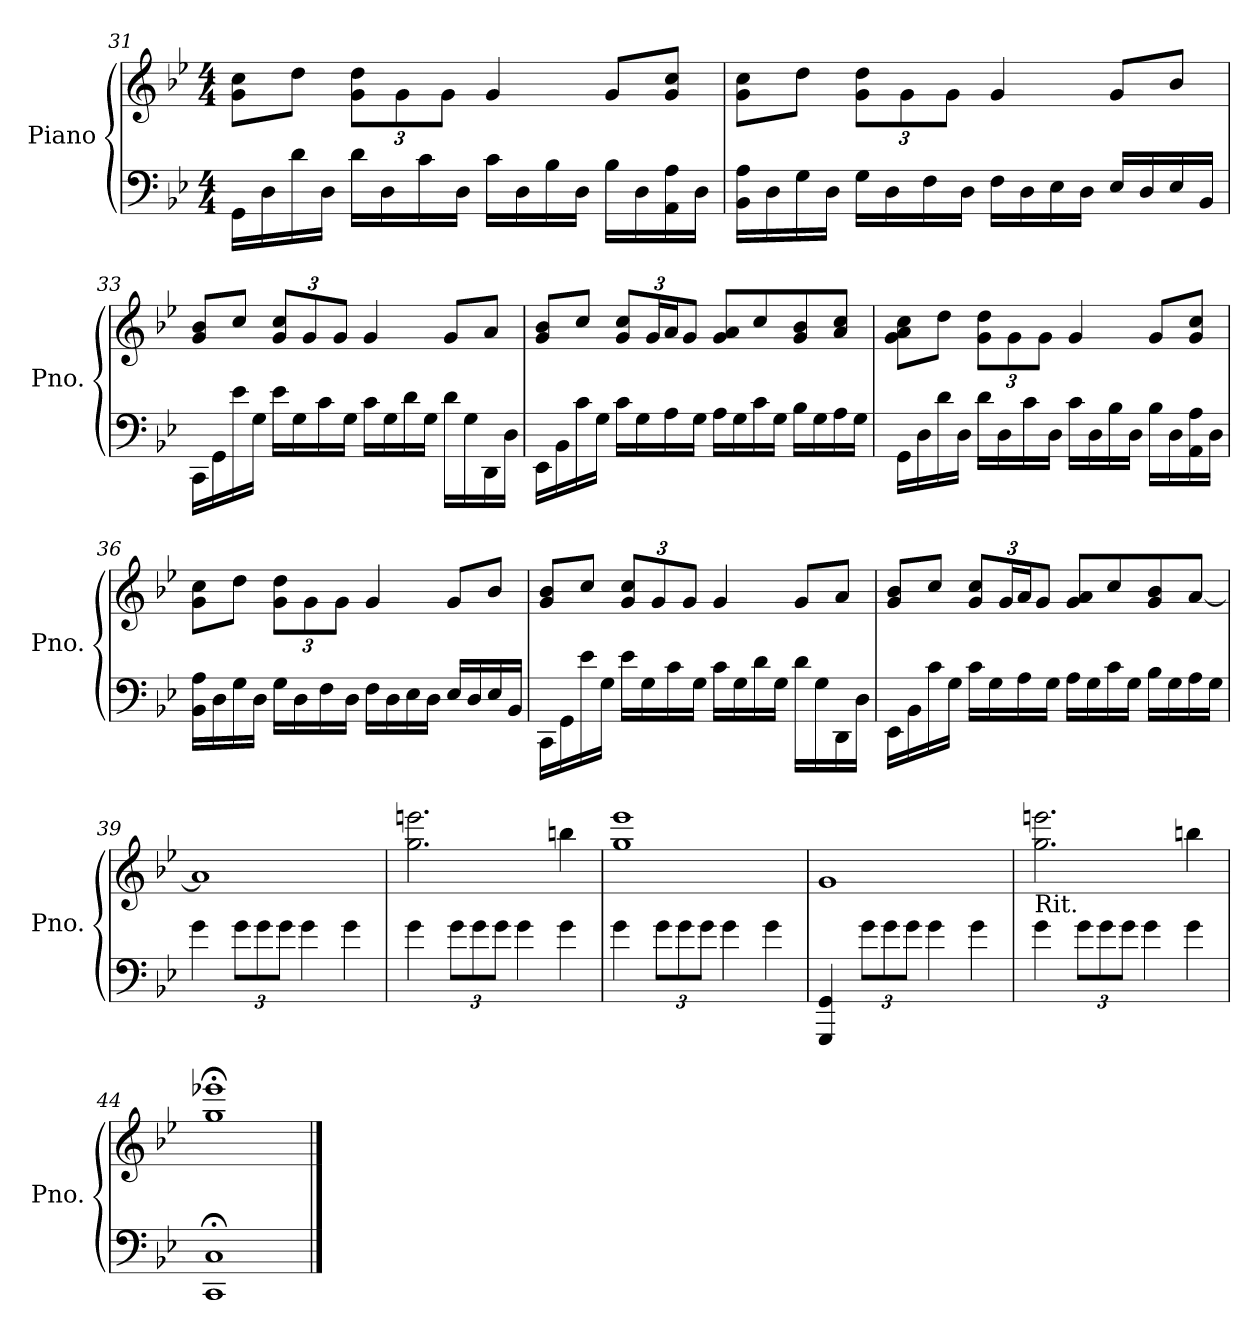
**kern	**kern
*part1	*part1
*staff2	*staff1
*I"Piano	*
*I'Pno.	*
!!LO:PB:g=z
*clefF4	*clefG2
*k[b-e-]	*k[b-e-]
*M4/4	*M4/4
=31	=31
16GG\LL	8g\ 8cc\L
16D\	.
16d\	8dd\J
16D\JJ	.
*	*Xbrackettup
16d\LL	12g\ 12dd\L
16D\	.
.	12g\
16c\	.
.	12g\J
16D\JJ	.
16c\LL	4g/
16D\	.
16B-\	.
16D\JJ	.
16B-\LL	8g/L
16D\	.
16AA\ 16A\	8g/ 8cc/J
16D\JJ	.
=32	=32
16BB-\ 16A\LL	8g\ 8cc\L
16D\	.
16G\	8dd\J
16D\JJ	.
16G\LL	12g\ 12dd\L
16D\	.
.	12g\
16F\	.
.	12g\J
16D\JJ	.
16F\LL	4g/
16D\	.
16E-\	.
16D\JJ	.
16E-/LL	8g/L
16D/	.
16E-/	8b-/J
16BB-/JJ	.
=33	=33
16CC\LL	8g/ 8b-/L
16GG\	.
16e-\	8cc/J
16G\JJ	.
16e-\LL	12g/ 12cc/L
16G\	.
.	12g/
16c\	.
.	12g/J
16G\JJ	.
16c\LL	4g/
16G\	.
16d\	.
16G\JJ	.
16d\LL	8g/L
16G\	.
16DD\	8a/J
16D\JJ	.
!!LO:LB:g=z
=34	=34
16EE-\LL	8g/ 8b-/L
16BB-\	.
16c\	8cc/J
16G\JJ	.
16c\LL	12g/ 12cc/L
16G\	.
.	24g/L
16A\	24a/J
.	12g/J
16G\JJ	.
16A\LL	8g/ 8a/L
16G\	.
16c\	8cc/
16G\JJ	.
16B-\LL	8g/ 8b-/
16G\	.
16A\	8a/ 8cc/J
16G\JJ	.
=35	=35
16GG\LL	8g\ 8a\ 8cc\L
16D\	.
16d\	8dd\J
16D\JJ	.
16d\LL	12g\ 12dd\L
16D\	.
.	12g\
16c\	.
.	12g\J
16D\JJ	.
16c\LL	4g/
16D\	.
16B-\	.
16D\JJ	.
16B-\LL	8g/L
16D\	.
16AA\ 16A\	8g/ 8cc/J
16D\JJ	.
=36	=36
16BB-\ 16A\LL	8g\ 8cc\L
16D\	.
16G\	8dd\J
16D\JJ	.
16G\LL	12g\ 12dd\L
16D\	.
.	12g\
16F\	.
.	12g\J
16D\JJ	.
16F\LL	4g/
16D\	.
16E-\	.
16D\JJ	.
16E-/LL	8g/L
16D/	.
16E-/	8b-/J
16BB-/JJ	.
!!LO:LB:g=z
=37	=37
16CC\LL	8g/ 8b-/L
16GG\	.
16e-\	8cc/J
16G\JJ	.
16e-\LL	12g/ 12cc/L
16G\	.
.	12g/
16c\	.
.	12g/J
16G\JJ	.
16c\LL	4g/
16G\	.
16d\	.
16G\JJ	.
16d\LL	8g/L
16G\	.
16DD\	8a/J
16D\JJ	.
=38	=38
16EE-\LL	8g/ 8b-/L
16BB-\	.
16c\	8cc/J
16G\JJ	.
16c\LL	12g/ 12cc/L
16G\	.
.	24g/L
16A\	24a/J
.	12g/J
16G\JJ	.
16A\LL	8g/ 8a/L
16G\	.
16c\	8cc/
16G\JJ	.
16B-\LL	8g/ 8b-/
16G\	.
16A\	[8a/J
16G\JJ	.
=39	=39
4g\	1a]
*Xbrackettup	*
12g\L	.
12g\	.
12g\J	.
4g\	.
4g\	.
!!LO:LB:g=z
=40	=40
4g\	2.gg\ 2.eeen\
12g\L	.
12g\	.
12g\J	.
4g\	.
4g\	4bbn\
=41	=41
4g\	1gg 1eee-
12g\L	.
12g\	.
12g\J	.
4g\	.
4g\	.
=42	=42
4GGG/ 4GG/	1g
12g\L	.
12g\	.
12g\J	.
4g\	.
4g\	.
=43	=43
*	*MM58
!LO:TX:a:t=Rit.	!
4g\	2.gg\ 2.eeen\
12g\L	.
12g\	.
12g\J	.
4g\	.
4g\	4bbn\
=44	=44
1CC;< 1C;<	1gg;< 1eee-X;<
==	==
*-	*-
